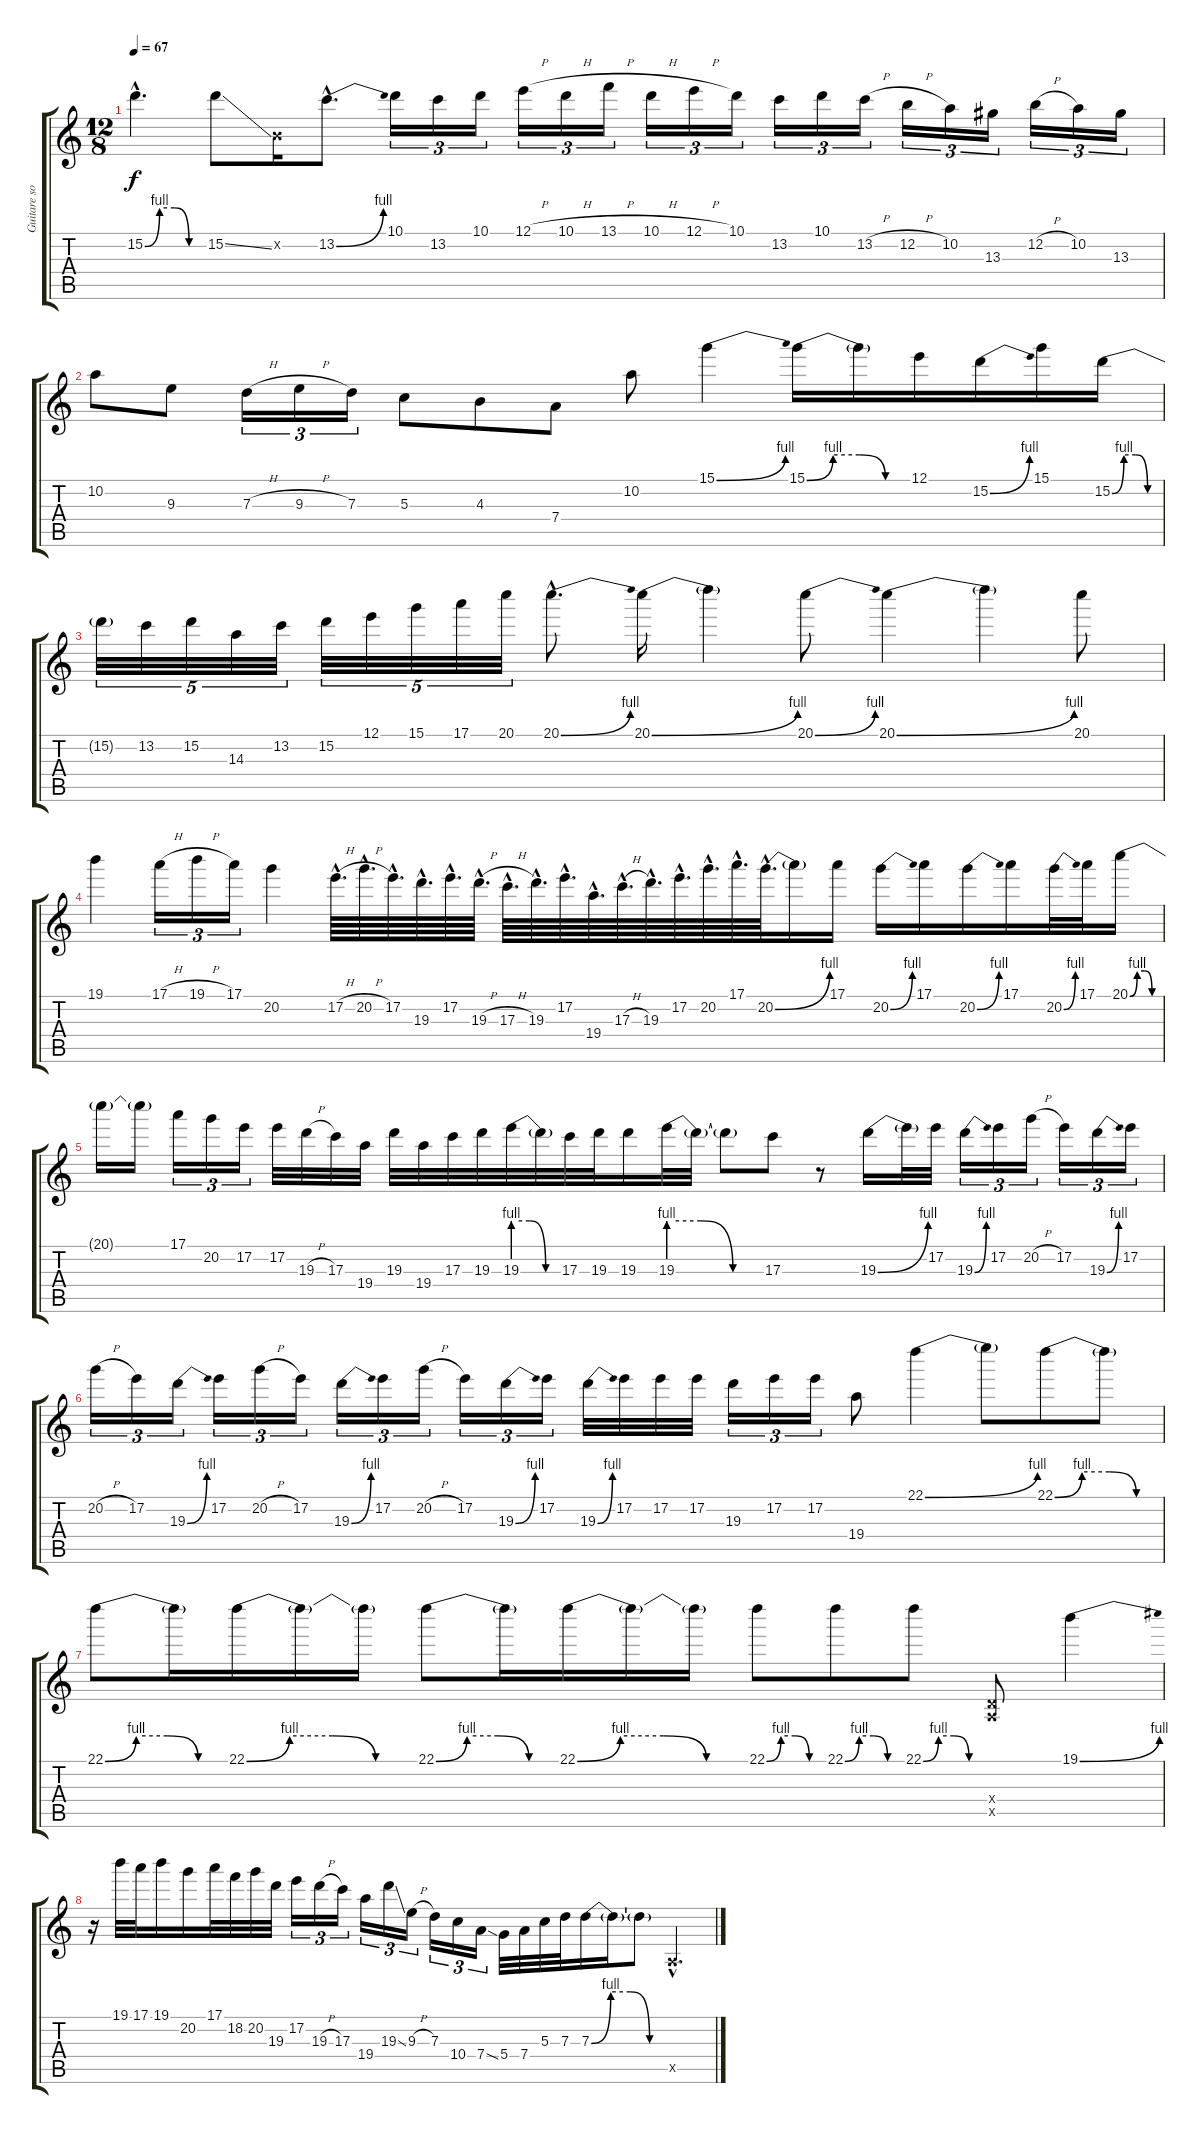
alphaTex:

\track ("Guitare solo" "Guitare so") {instrument distortionguitar}
\staff {score tabs}
\tuning (E4 B3 G3 D3 A2 E2) {hide}
\ts (12 8)
\tempo 67
\clef g2
\ks c
15.2{be (custom 0 0 15 4 30 4 45 0 60 0) hac}.4{d dy f} 15.2{ss}.8 0.2{x}.16 13.2{be (bend 0 0 60 4) hac}.8{d} 10.1.16{tu (3 2)} 13.2.16{tu (3 2)} 10.1.16{tu (3 2)} 12.1{h}.16{tu (3 2)} 10.1{h}.16{tu (3 2)} 13.1{h}.16{tu (3 2)} 10.1{h}.16{tu (3 2)} 12.1{h}.16{tu (3 2)} 10.1.16{tu (3 2)} 13.2.16{tu (3 2)} 10.1.16{tu (3 2)} 13.2{h}.16{tu (3 2)} 12.2{h}.16{tu (3 2)} 10.2.16{tu (3 2)} 13.3.16{tu (3 2)} 12.2{h}.16{tu (3 2)} 10.2.16{tu (3 2)} 13.3.16{tu (3 2)} |
10.2.8 9.3.8 7.3{h}.16{tu (3 2)} 9.3{h}.16{tu (3 2)} 7.3.16{tu (3 2)} 5.3.8 4.3.8 7.4.8 10.2.8 15.1{be (bend 0 0 60 4)}.4 15.1{be (custom 0 0 15 4 30 4 45 0 60 0)}.16 15.1{t}.16 12.1.16 15.2{be (bend 0 0 60 4)}.16 15.1.16 15.2{be (custom 0 0 15 4 30 4 45 0 60 0)}.16 |
15.2{t}.32{tu (5 4)} 13.2.32{tu (5 4)} 15.2.32{tu (5 4)} 14.3.32{tu (5 4)} 13.2.32{tu (5 4)} 15.2.32{tu (5 4)} 12.1.32{tu (5 4)} 15.1.32{tu (5 4)} 17.1.32{tu (5 4)} 20.1.32{tu (5 4)} 20.1{be (bend 0 0 60 4) hac}.8{d} 20.1{be (bend 0 0 60 4)}.16 20.1{t}.4 20.1{be (bend 0 0 60 4)}.8 20.1{be (bend 0 0 60 4)}.4 20.1{t}.4 20.1.8 |
19.1.4 17.1{h}.16{tu (3 2)} 19.1{h}.16{tu (3 2)} 17.1.16{tu (3 2)} 20.2.4 17.2{h hac}.64{d} 20.2{h hac}.64{d} 17.2{hac}.64{d} 19.3{hac}.64{d} 17.2{hac}.64{d} 19.3{h hac}.64{d} 17.3{h hac}.64{d} 19.3{hac}.64{d} 17.2{hac}.64{d} 19.4{hac}.64{d} 17.3{h hac}.64{d} 19.3{hac}.64{d} 17.2{hac}.64{d} 20.2{hac}.64{d} 17.1{hac}.64{d} 20.2{be (bend 0 0 60 4) hac}.64{d} 20.2{t}.16 17.1.16 20.2{be (bend 0 0 60 4)}.16 17.1.16 20.2{be (bend 0 0 60 4)}.16 17.1.16 20.2{be (bend 0 0 60 4)}.32 17.1.32 20.1{be (custom 0 0 15 4 30 4 45 0 60 0)}.16 |
20.1{t}.16 20.1{t}.16 17.1.16{tu (3 2)} 20.2.16{tu (3 2)} 17.2.16{tu (3 2)} 17.2.32 19.3{h}.32 17.3.32 19.4.32 19.3.32 19.4.32 17.3.32 19.3.32 19.3{be (custom 0 4 20 4 40 0 60 0)}.32 19.3{t}.32 17.3.32 19.3.32 19.3.16 19.3{be (custom 0 4 20 4 40 0 60 0)}.32 19.3{t}.32 19.3{t}.8 17.3.8 r.8 19.3{be (bend 0 0 60 4)}.16 19.3{t}.32 17.2.32 19.3{be (bend 0 0 60 4)}.16{tu (3 2)} 17.2.16{tu (3 2)} 20.2{h}.16{tu (3 2)} 17.2.16{tu (3 2)} 19.3{be (bend 0 0 60 4)}.16{tu (3 2)} 17.2.16{tu (3 2)} |
20.2{h}.16{tu (3 2)} 17.2.16{tu (3 2)} 19.3{be (bend 0 0 60 4)}.16{tu (3 2)} 17.2.16{tu (3 2)} 20.2{h}.16{tu (3 2)} 17.2.16{tu (3 2)} 19.3{be (bend 0 0 60 4)}.16{tu (3 2)} 17.2.16{tu (3 2)} 20.2{h}.16{tu (3 2)} 17.2.16{tu (3 2)} 19.3{be (bend 0 0 60 4)}.16{tu (3 2)} 17.2.16{tu (3 2)} 19.3{be (bend 0 0 60 4)}.32 17.2.32 17.2.32 17.2.32 19.3.16{tu (3 2)} 17.2.16{tu (3 2)} 17.2.16{tu (3 2)} 19.4.8 22.1{be (bend 0 0 60 4)}.4 22.1{t}.8 22.1{be (custom 0 0 15 4 30 4 45 0 60 0)}.8 22.1{t}.8 |
22.1{be (custom 0 0 15 4 30 4 45 0 60 0)}.8 22.1{t}.16 22.1{be (custom 0 0 15 4 30 4 45 0 60 0)}.16 22.1{t}.16 22.1{t}.16 22.1{be (custom 0 0 15 4 30 4 45 0 60 0)}.8 22.1{t}.16 22.1{be (custom 0 0 15 4 30 4 45 0 60 0)}.16 22.1{t}.16 22.1{t}.16 22.1{be (custom 0 0 15 4 30 4 45 0 60 0)}.8 22.1{be (custom 0 0 15 4 30 4 45 0 60 0)}.8 22.1{be (custom 0 0 15 4 30 4 45 0 60 0)}.8 (0.4{x} 0.5{x}).8 19.1{be (bend 0 0 60 4)}.4 |
r.16 19.1.32 17.1.32 19.1.16 20.2.16 17.1.32 18.2.32 20.2.32 19.3.32 17.2.16{tu (3 2)} 19.3{h}.16{tu (3 2)} 17.3.16{tu (3 2)} 19.4.16{tu (3 2)} 19.3{ss}.16{tu (3 2)} 9.3{h}.16{tu (3 2)} 7.3.16{tu (3 2)} 10.4.16{tu (3 2)} 7.4{ss}.16{tu (3 2)} 5.4.32 7.4.32 5.3.32 7.3.32 7.3{be (custom 0 0 15 4 30 4 45 0 60 0)}.16 7.3{t}.16 7.3{t}.8 0.5{hac x}.4{d}
